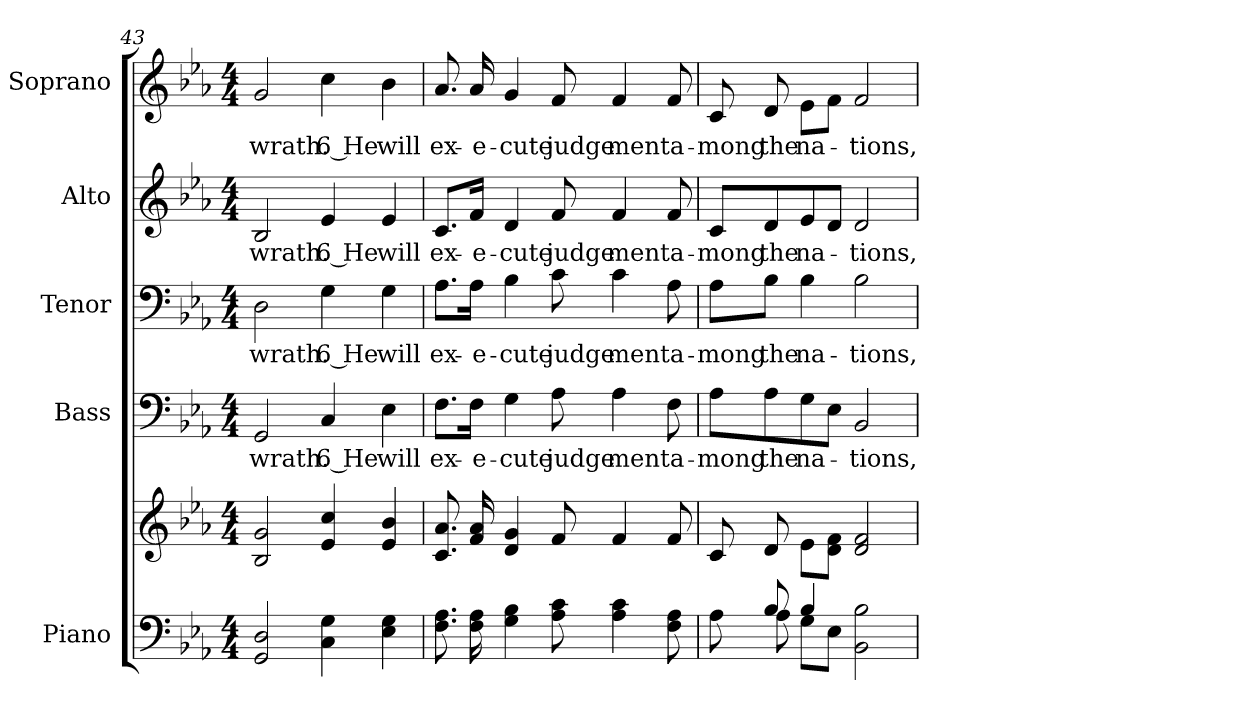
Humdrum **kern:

**kern	**kern	**kern	**text	**kern	**text	**kern	**text	**kern	**text
*part5	*part5	*part4	*part4	*part3	*part3	*part2	*part2	*part1	*part1
*staff6	*staff5	*staff4	*staff4	*staff3	*staff3	*staff2	*staff2	*staff1	*staff1
*I"Piano	*	*I"Bass	*	*I"Tenor	*	*I"Alto	*	*I"Soprano	*
*I'Pno.	*	*I'B.	*	*I'T.	*	*I'A.	*	*I'S.	*
!!LO:PB:g=z
*clefF4	*clefG2	*clefF4	*	*clefF4	*	*clefG2	*	*clefG2	*
*k[b-e-a-]	*k[b-e-a-]	*k[b-e-a-]	*	*k[b-e-a-]	*	*k[b-e-a-]	*	*k[b-e-a-]	*
*E-:	*E-:	*E-:	*	*E-:	*	*E-:	*	*E-:	*
*M4/4	*M4/4	*M4/4	*	*M4/4	*	*M4/4	*	*M4/4	*
=43	=43	=43	=43	=43	=43	=43	=43	=43	=43
!	!	!	!LO:LY:b:color=#000000	!	!	!	!	!	!
!	!	!	!	!	!LO:LY:b:color=#000000	!	!	!	!
!	!	!	!	!	!	!	!LO:LY:b:color=#000000	!	!
!	!	!	!	!	!	!	!	!	!LO:LY:b:color=#000000
2GGi/ 2Di	2B-i/ 2gi	2GGi/	wrath.	2Di\	wrath.	2B-i/	wrath.	2gi/	wrath.
!	!	!	!LO:LY:b:color=#000000	!	!	!	!	!	!
!	!	!	!	!	!LO:LY:b:color=#000000	!	!	!	!
!	!	!	!	!	!	!	!LO:LY:b:color=#000000	!	!
!	!	!	!	!	!	!	!	!	!LO:LY:b:color=#000000
4Ci\ 4Gi	4e-i/ 4cci	4Ci/	6 He	4Gi\	6 He	4e-i/	6 He	4cci\	6 He
!	!	!	!LO:LY:b:color=#000000	!	!	!	!	!	!
!	!	!	!	!	!LO:LY:b:color=#000000	!	!	!	!
!	!	!	!	!	!	!	!LO:LY:b:color=#000000	!	!
!	!	!	!	!	!	!	!	!	!LO:LY:b:color=#000000
4E-i\ 4Gi	4e-i/ 4b-i	4E-i\	will	4Gi\	will	4e-i/	will	4b-i\	will
=44	=44	=44	=44	=44	=44	=44	=44	=44	=44
!	!	!	!LO:LY:b:color=#000000	!	!	!	!	!	!
!	!	!	!	!	!LO:LY:b:color=#000000	!	!	!	!
!	!	!	!	!	!	!	!LO:LY:b:color=#000000	!	!
!	!	!	!	!	!	!	!	!	!LO:LY:b:color=#000000
8.Fi\ 8.A-i	8.ci/ 8.a-i	8.Fi\L	ex-	8.A-i\L	ex-	8.ci/L	ex-	8.a-i/	ex-
!	!	!	!LO:LY:b:color=#000000	!	!	!	!	!	!
!	!	!	!	!	!LO:LY:b:color=#000000	!	!	!	!
!	!	!	!	!	!	!	!LO:LY:b:color=#000000	!	!
!	!	!	!	!	!	!	!	!	!LO:LY:b:color=#000000
16Fi\ 16A-i	16fi/ 16a-i	16Fi\Jk	-e-	16A-i\Jk	-e-	16fi/Jk	-e-	16a-i/	-e-
!	!	!	!LO:LY:b:color=#000000	!	!	!	!	!	!
!	!	!	!	!	!LO:LY:b:color=#000000	!	!	!	!
!	!	!	!	!	!	!	!LO:LY:b:color=#000000	!	!
!	!	!	!	!	!	!	!	!	!LO:LY:b:color=#000000
4Gi\ 4B-i	4di/ 4gi	4Gi\	-cute	4B-i\	-cute	4di/	-cute	4gi/	-cute
!	!	!	!LO:LY:b:color=#000000	!	!	!	!	!	!
!	!	!	!	!	!LO:LY:b:color=#000000	!	!	!	!
!	!	!	!	!	!	!	!LO:LY:b:color=#000000	!	!
!	!	!	!	!	!	!	!	!	!LO:LY:b:color=#000000
8A-i\ 8ci	8fi/	8A-i\	judge	8ci\	judge	8fi/	judge	8fi/	judge
!	!	!	!LO:LY:b:color=#000000	!	!	!	!	!	!
!	!	!	!	!	!LO:LY:b:color=#000000	!	!	!	!
!	!	!	!	!	!	!	!LO:LY:b:color=#000000	!	!
!	!	!	!	!	!	!	!	!	!LO:LY:b:color=#000000
4A-i\ 4ci	4fi/	4A-i\	ment	4ci\	ment	4fi/	ment	4fi/	ment
!	!	!	!LO:LY:b:color=#000000	!	!	!	!	!	!
!	!	!	!	!	!LO:LY:b:color=#000000	!	!	!	!
!	!	!	!	!	!	!	!LO:LY:b:color=#000000	!	!
!	!	!	!	!	!	!	!	!	!LO:LY:b:color=#000000
8Fi\ 8A-i	8fi/	8Fi\	a-	8A-i\	a-	8fi/	a-	8fi/	a-
=45	=45	=45	=45	=45	=45	=45	=45	=45	=45
*^	*	*	*	*	*	*	*	*	*
!	!	!	!	!LO:LY:b:color=#000000	!	!	!	!	!	!
!	!	!	!	!	!	!LO:LY:b:color=#000000	!	!	!	!
!	!	!	!	!	!	!	!	!LO:LY:b:color=#000000	!	!
!	!	!	!	!	!	!	!	!	!	!LO:LY:b:color=#000000
8A-i\	8ryy	8ci/	8A-i\L	-mong	8A-i\L	-mong	8ci/L	-mong	8ci/	-mong
!	!	!	!	!LO:LY:b:color=#000000	!	!	!	!	!	!
!	!	!	!	!	!	!LO:LY:b:color=#000000	!	!	!	!
!	!	!	!	!	!	!	!	!LO:LY:b:color=#000000	!	!
!	!	!	!	!	!	!	!	!	!	!LO:LY:b:color=#000000
8B-i/	8A-i\	8di/	8A-i\	the	8B-i\J	the	8di/	the	8di/	the
!	!	!	!	!LO:LY:b:color=#000000	!	!	!	!	!	!
!	!	!	!	!	!	!LO:LY:b:color=#000000	!	!	!	!
!	!	!	!	!	!	!	!	!LO:LY:b:color=#000000	!	!
!	!	!	!	!	!	!	!	!	!	!LO:LY:b:color=#000000
4B-i/	8Gi\L	8e-i\L	8Gi\	na-	4B-i\	na-	8e-i/	na-	8e-i\L	na-
.	8E-i\J	8di\ 8fiJ	8E-i\J	.	.	.	8di/J	.	8fi\J	.
!	!	!	!	!LO:LY:b:color=#000000	!	!	!	!	!	!
!	!	!	!	!	!	!LO:LY:b:color=#000000	!	!	!	!
!	!	!	!	!	!	!	!	!LO:LY:b:color=#000000	!	!
!	!	!	!	!	!	!	!	!	!	!LO:LY:b:color=#000000
2BB-i\ 2B-i	2ryy	2di/ 2fi	2BB-i/	-tions,	2B-i\	-tions,	2di/	-tions,	2fi/	-tions,
*v	*v	*	*	*	*	*	*	*	*	*
=	=	=	=	=	=	=	=	=	=
*-	*-	*-	*-	*-	*-	*-	*-	*-	*-
